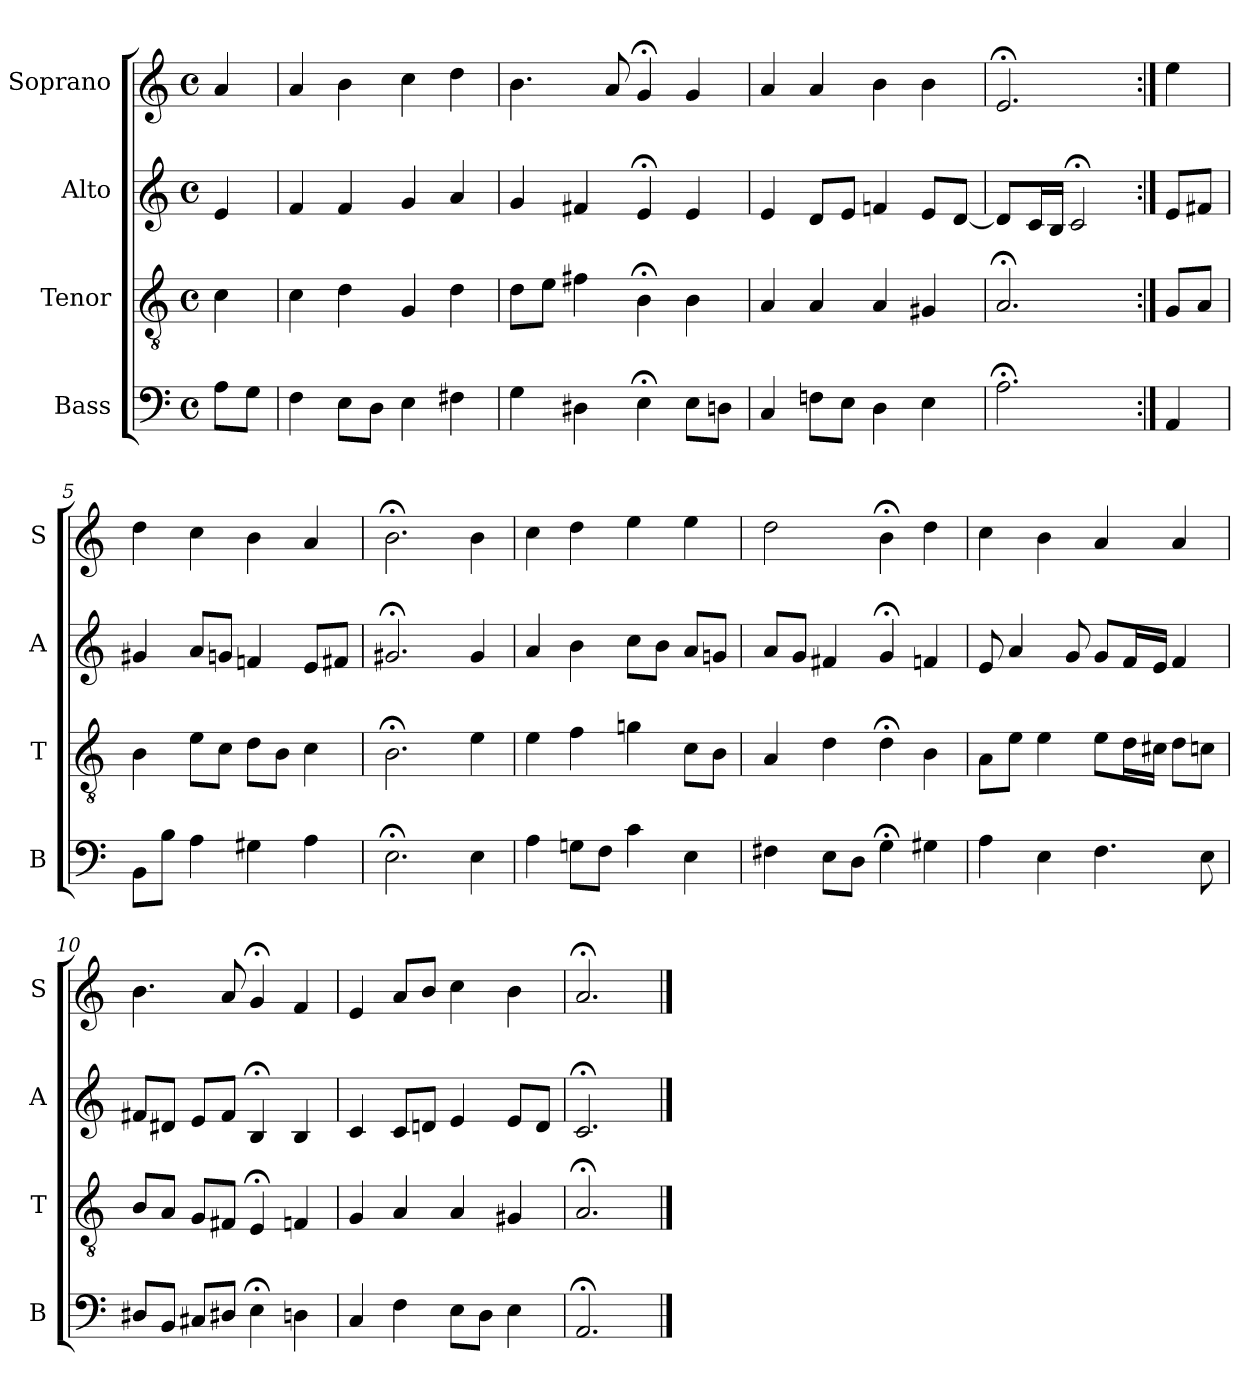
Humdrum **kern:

**kern	**kern	**kern	**kern
*part4	*part3	*part2	*part1
*staff4	*staff3	*staff2	*staff1
*I"Bass	*I"Tenor	*I"Alto	*I"Soprano
*I'B	*I'T	*I'A	*I'S
*clefF4	*clefGv2	*clefG2	*clefG2
*k[]	*k[]	*k[]	*k[]
*a:	*a:	*a:	*a:
*M4/4	*M4/4	*M4/4	*M4/4
*met(c)	*met(c)	*met(c)	*met(c)
*MM100	*MM100	*MM100	*MM100
=	=	=	=
8AiL	4c	4e	4a
8GJ	.	.	.
=1	=1	=1	=1
4F	4c	4f	4a
8EL	4d	4f	4b
8DJ	.	.	.
4E	4G	4g	4cc
4F#X	4d	4a	4dd
=2	=2	=2	=2
4G	8dL	4g	4.b
.	8eJ	.	.
4D#X	4f#X	4f#X	.
.	.	.	8a
4E;<	4B;<	4e;<	4g;<
8EL	4B	4e	4g
8DnJ	.	.	.
=3	=3	=3	=3
4C	4A	4e	4a
8FnL	4A	8dL	4a
8EJ	.	8eJ	.
4D	4A	4fn	4b
4E	4G#X	8eL	4b
.	.	[8dJ	.
=4	=4	=4	=4
2.A;<	2.A;<	8dL]	2.e;<
.	.	16cL	.
.	.	16BJJ	.
.	.	2c;<	.
=:|!	=:|!	=:|!	=:|!
4AAi	8GL	8eL	4ee
.	8AiJ	8f#XJ	.
=5	=5	=5	=5
8BBiL	4Bi	4g#X	4dd
8BJ	.	.	.
4A	8eL	8aL	4cc
.	8cJ	8gnJ	.
4G#X	8dL	4fn	4b
.	8BJ	.	.
4A	4c	8eL	4a
.	.	8f#XJ	.
=6	=6	=6	=6
2.E;<	2.B;<	2.g#X;<	2.b;<
4E	4e	4g#	4b
=7	=7	=7	=7
4A	4e	4a	4cc
8GnL	4f	4b	4dd
8FJ	.	.	.
4c	4gn	8ccL	4ee
.	.	8bJ	.
4E	8cL	8aL	4ee
.	8BJ	8gnJ	.
=8	=8	=8	=8
4F#X	4A	8aL	2dd
.	.	8gJ	.
8EL	4d	4f#X	.
8DJ	.	.	.
4G;<	4d;<	4g;<	4b;<
4G#X	4B	4fn	4dd
=9	=9	=9	=9
4A	8AL	8e	4cc
.	8eJ	4a	.
4E	4e	.	4b
.	.	8g	.
4.F	8eL	8gL	4a
.	16dL	16fL	.
.	16c#XJJ	16eJJ	.
.	8dL	4f	4a
8E	8cnJ	.	.
=10	=10	=10	=10
8D#XL	8BL	8f#XL	4.b
8BBJ	8AJ	8d#XJ	.
8C#XL	8GL	8eL	.
8D#XJ	8F#XJ	8f#J	8a
4E;<	4E;<	4B;<	4g;<
4Dn	4Fn	4B	4f
=11	=11	=11	=11
4C	4G	4c	4e
4F	4A	8cL	8aL
.	.	8dnJ	8bJ
8EL	4A	4e	4cc
8DJ	.	.	.
4E	4G#X	8eL	4b
.	.	8dJ	.
=12	=12	=12	=12
2.AA;<	2.A;<	2.c;<	2.a;<
==	==	==	==
*-	*-	*-	*-
